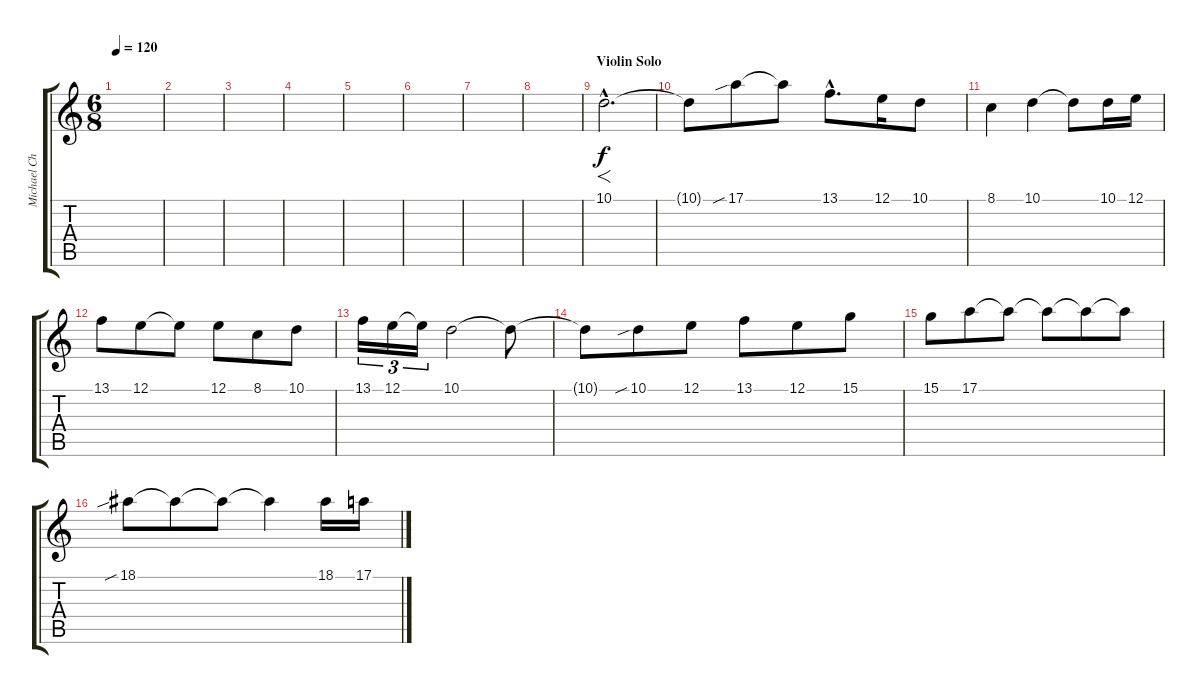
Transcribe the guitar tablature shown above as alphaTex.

\track ("Michael Chapman" "Michael Ch") {instrument violin}
\staff {score tabs}
\tuning (E4 B3 G3 D3 A2 E2) {hide}
\ts (6 8)
\tempo 120
\clef g2
\ks c
|
|
|
|
|
|
|
|
\section ("" "Violin Solo")
10.1{hac}.2{f d} |
10.1{t}.8 17.1{sib}.8 17.1{t}.8 13.1{hac}.8{d} 12.1.16 10.1.8 |
8.1.4 10.1.4 10.1{t}.8 10.1.16 12.1.16 |
13.1.8 12.1.8 12.1{t}.8 12.1.8 8.1.8 10.1.8 |
13.1.16{tu (3 2)} 12.1.16{tu (3 2)} 12.1{t}.16{tu (3 2)} 10.1.2 10.1{t}.8 |
10.1{t}.8 10.1{sib}.8 12.1.8 13.1.8 12.1.8 15.1.8 |
15.1.8 17.1.8 17.1{t}.8 17.1{t}.8 17.1{t}.8 17.1{t}.8 |
18.1{sib}.8 18.1{t}.8 18.1{t}.8 18.1{t}.4 18.1.16 17.1.16
